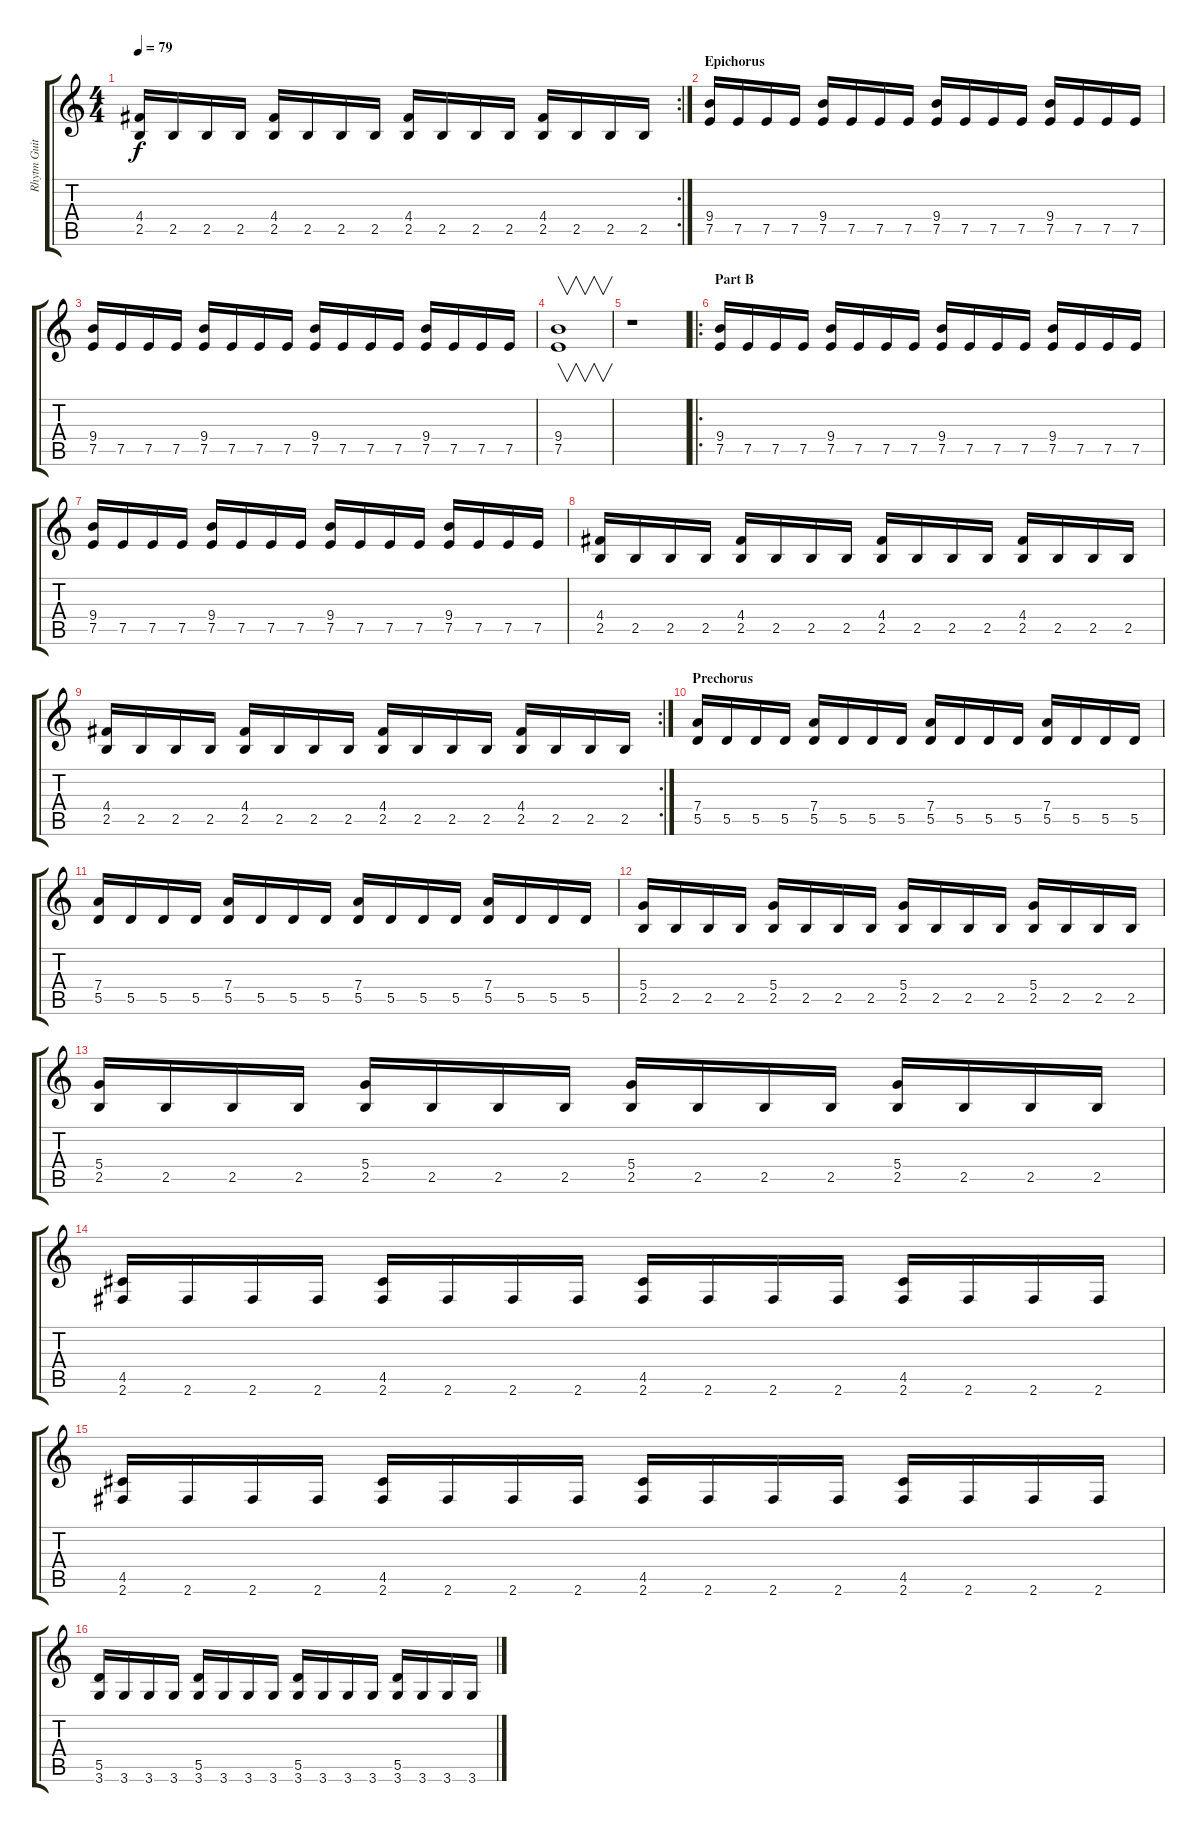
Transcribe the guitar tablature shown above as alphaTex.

\track ("Rhytm Guitar" "Rhytm Guit") {instrument electricguitarmuted}
\staff {score tabs}
\tuning (E4 B3 G3 D3 A2 E2) {hide}
\rc 2
\ts (4 4)
\tempo 79
\clef g2
\ks c
(4.4 2.5).16{dy f} 2.5.16 2.5.16 2.5.16 (4.4 2.5).16 2.5.16 2.5.16 2.5.16 (4.4 2.5).16 2.5.16 2.5.16 2.5.16 (4.4 2.5).16 2.5.16 2.5.16 2.5.16 |
\section ("" "Epichorus")
(9.4 7.5).16 7.5.16 7.5.16 7.5.16 (9.4 7.5).16 7.5.16 7.5.16 7.5.16 (9.4 7.5).16 7.5.16 7.5.16 7.5.16 (9.4 7.5).16 7.5.16 7.5.16 7.5.16 |
(9.4 7.5).16 7.5.16 7.5.16 7.5.16 (9.4 7.5).16 7.5.16 7.5.16 7.5.16 (9.4 7.5).16 7.5.16 7.5.16 7.5.16 (9.4 7.5).16 7.5.16 7.5.16 7.5.16 |
(9.4 7.5).1{v} |
r.1 |
\ro
\section ("" "Part B")
(9.4 7.5).16 7.5.16 7.5.16 7.5.16 (9.4 7.5).16 7.5.16 7.5.16 7.5.16 (9.4 7.5).16 7.5.16 7.5.16 7.5.16 (9.4 7.5).16 7.5.16 7.5.16 7.5.16 |
(9.4 7.5).16 7.5.16 7.5.16 7.5.16 (9.4 7.5).16 7.5.16 7.5.16 7.5.16 (9.4 7.5).16 7.5.16 7.5.16 7.5.16 (9.4 7.5).16 7.5.16 7.5.16 7.5.16 |
(4.4 2.5).16 2.5.16 2.5.16 2.5.16 (4.4 2.5).16 2.5.16 2.5.16 2.5.16 (4.4 2.5).16 2.5.16 2.5.16 2.5.16 (4.4 2.5).16 2.5.16 2.5.16 2.5.16 |
\rc 2
(4.4 2.5).16 2.5.16 2.5.16 2.5.16 (4.4 2.5).16 2.5.16 2.5.16 2.5.16 (4.4 2.5).16 2.5.16 2.5.16 2.5.16 (4.4 2.5).16 2.5.16 2.5.16 2.5.16 |
\section ("" "Prechorus")
(7.4 5.5).16 5.5.16 5.5.16 5.5.16 (7.4 5.5).16 5.5.16 5.5.16 5.5.16 (7.4 5.5).16 5.5.16 5.5.16 5.5.16 (7.4 5.5).16 5.5.16 5.5.16 5.5.16 |
(7.4 5.5).16 5.5.16 5.5.16 5.5.16 (7.4 5.5).16 5.5.16 5.5.16 5.5.16 (7.4 5.5).16 5.5.16 5.5.16 5.5.16 (7.4 5.5).16 5.5.16 5.5.16 5.5.16 |
(5.4 2.5).16 2.5.16 2.5.16 2.5.16 (5.4 2.5).16 2.5.16 2.5.16 2.5.16 (5.4 2.5).16 2.5.16 2.5.16 2.5.16 (5.4 2.5).16 2.5.16 2.5.16 2.5.16 |
(5.4 2.5).16 2.5.16 2.5.16 2.5.16 (5.4 2.5).16 2.5.16 2.5.16 2.5.16 (5.4 2.5).16 2.5.16 2.5.16 2.5.16 (5.4 2.5).16 2.5.16 2.5.16 2.5.16 |
(4.5 2.6).16 2.6.16 2.6.16 2.6.16 (4.5 2.6).16 2.6.16 2.6.16 2.6.16 (4.5 2.6).16 2.6.16 2.6.16 2.6.16 (4.5 2.6).16 2.6.16 2.6.16 2.6.16 |
(4.5 2.6).16 2.6.16 2.6.16 2.6.16 (4.5 2.6).16 2.6.16 2.6.16 2.6.16 (4.5 2.6).16 2.6.16 2.6.16 2.6.16 (4.5 2.6).16 2.6.16 2.6.16 2.6.16 |
(5.5 3.6).16 3.6.16 3.6.16 3.6.16 (5.5 3.6).16 3.6.16 3.6.16 3.6.16 (5.5 3.6).16 3.6.16 3.6.16 3.6.16 (5.5 3.6).16 3.6.16 3.6.16 3.6.16
